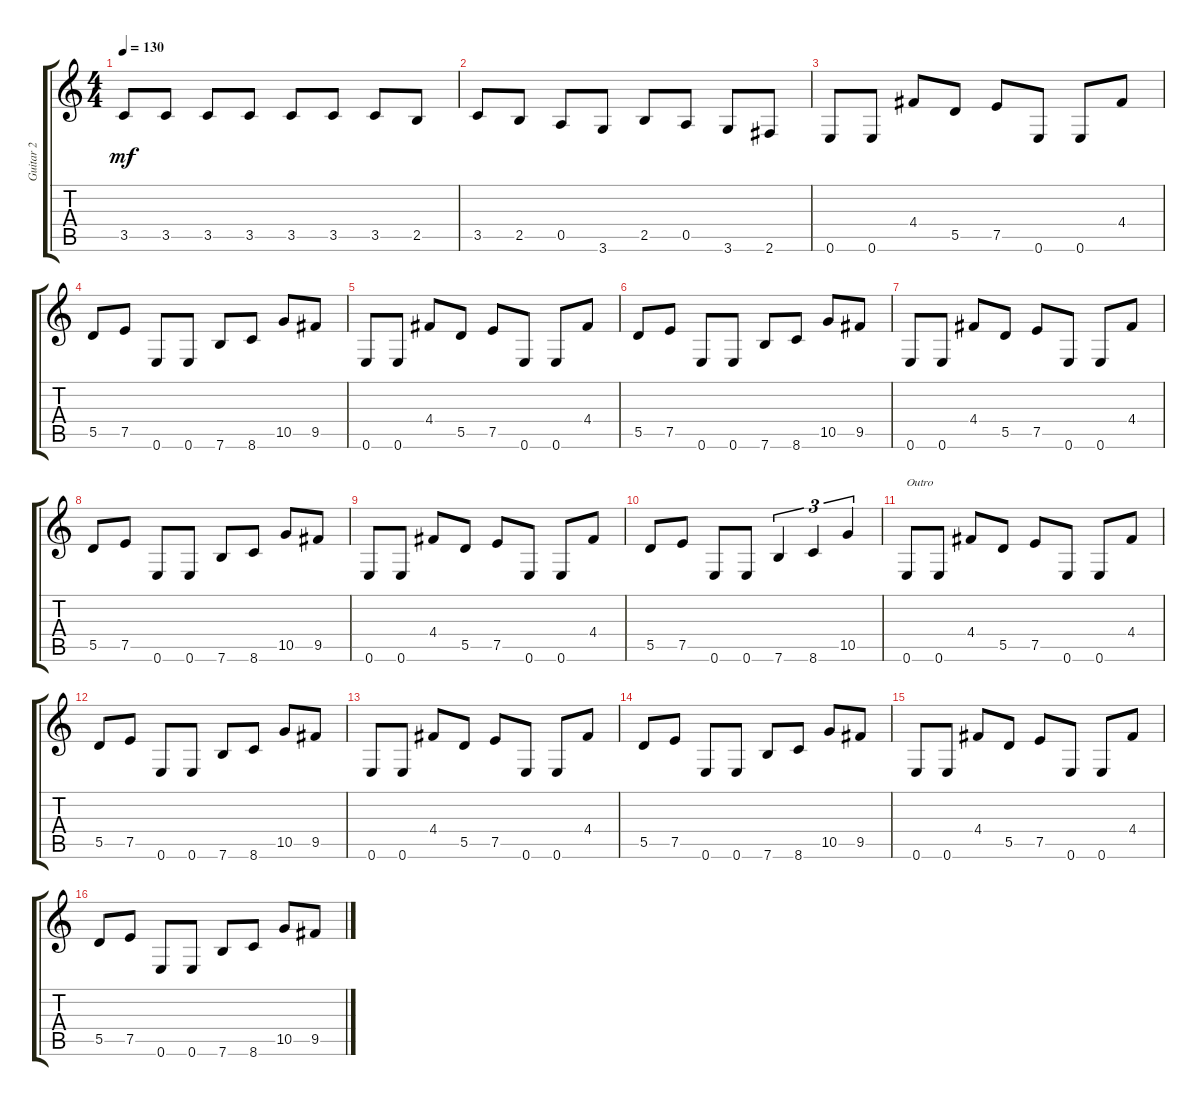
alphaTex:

\track ("Guitar 2" "Guitar 2") {instrument distortionguitar}
\staff {score tabs}
\tuning (E4 B3 G3 D3 A2 E2) {hide}
\ts (4 4)
\tempo 130
\clef g2
\ks c
3.5.8{dy mf} 3.5.8 3.5.8 3.5.8 3.5.8 3.5.8 3.5.8 2.5.8 |
3.5.8 2.5.8 0.5.8 3.6.8 2.5.8 0.5.8 3.6.8 2.6.8 |
0.6.8 0.6.8 4.4.8 5.5.8 7.5.8 0.6.8 0.6.8 4.4.8 |
5.5.8 7.5.8 0.6.8 0.6.8 7.6.8 8.6.8 10.5.8 9.5.8 |
0.6.8 0.6.8 4.4.8 5.5.8 7.5.8 0.6.8 0.6.8 4.4.8 |
5.5.8 7.5.8 0.6.8 0.6.8 7.6.8 8.6.8 10.5.8 9.5.8 |
0.6.8 0.6.8 4.4.8 5.5.8 7.5.8 0.6.8 0.6.8 4.4.8 |
5.5.8 7.5.8 0.6.8 0.6.8 7.6.8 8.6.8 10.5.8 9.5.8 |
0.6.8 0.6.8 4.4.8 5.5.8 7.5.8 0.6.8 0.6.8 4.4.8 |
5.5.8 7.5.8 0.6.8 0.6.8 7.6.4{tu (3 2)} 8.6.4{tu (3 2)} 10.5.4{tu (3 2)} |
0.6.8{txt "Outro"} 0.6.8 4.4.8 5.5.8 7.5.8 0.6.8 0.6.8 4.4.8 |
5.5.8 7.5.8 0.6.8 0.6.8 7.6.8 8.6.8 10.5.8 9.5.8 |
0.6.8 0.6.8 4.4.8 5.5.8 7.5.8 0.6.8 0.6.8 4.4.8 |
5.5.8 7.5.8 0.6.8 0.6.8 7.6.8 8.6.8 10.5.8 9.5.8 |
0.6.8 0.6.8 4.4.8 5.5.8 7.5.8 0.6.8 0.6.8 4.4.8 |
5.5.8 7.5.8 0.6.8 0.6.8 7.6.8 8.6.8 10.5.8 9.5.8
